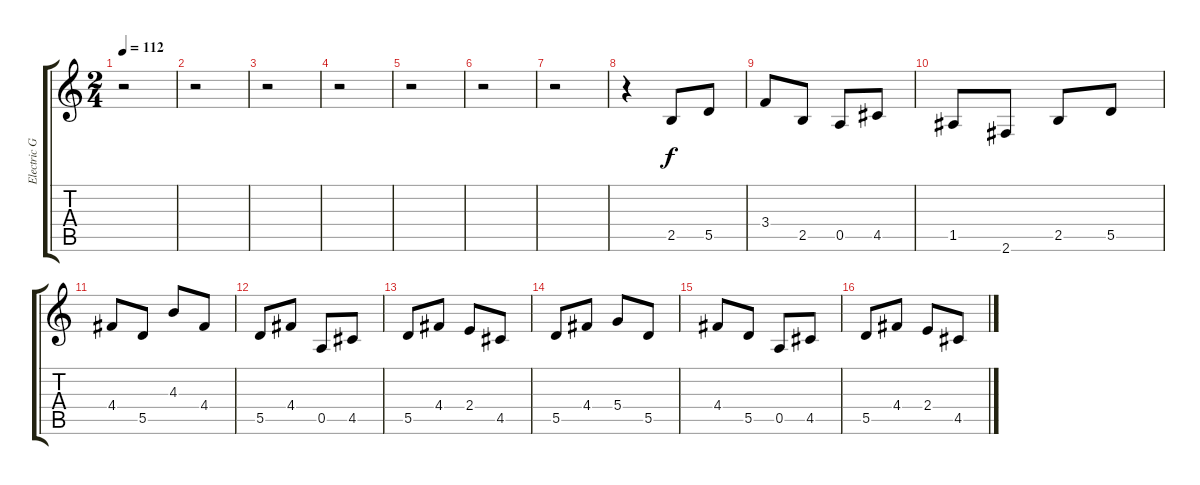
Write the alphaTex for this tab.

\track ("Electric Guitar 4" "Electric G") {instrument electricguitarjazz}
\staff {score tabs}
\tuning (E4 B3 G3 D3 A2 E2) {hide}
\ts (2 4)
\tempo 112
\clef g2
\ks c
r.2{dy f} |
r.2 |
r.2 |
r.2 |
r.2 |
r.2 |
r.2 |
r.4 2.5.8 5.5.8 |
3.4.8 2.5.8 0.5.8 4.5.8 |
1.5.8 2.6.8 2.5.8 5.5.8 |
4.4.8 5.5.8 4.3.8 4.4.8 |
5.5.8 4.4.8 0.5.8 4.5.8 |
5.5.8 4.4.8 2.4.8 4.5.8 |
5.5.8 4.4.8 5.4.8 5.5.8 |
4.4.8 5.5.8 0.5.8 4.5.8 |
5.5.8 4.4.8 2.4.8 4.5.8
